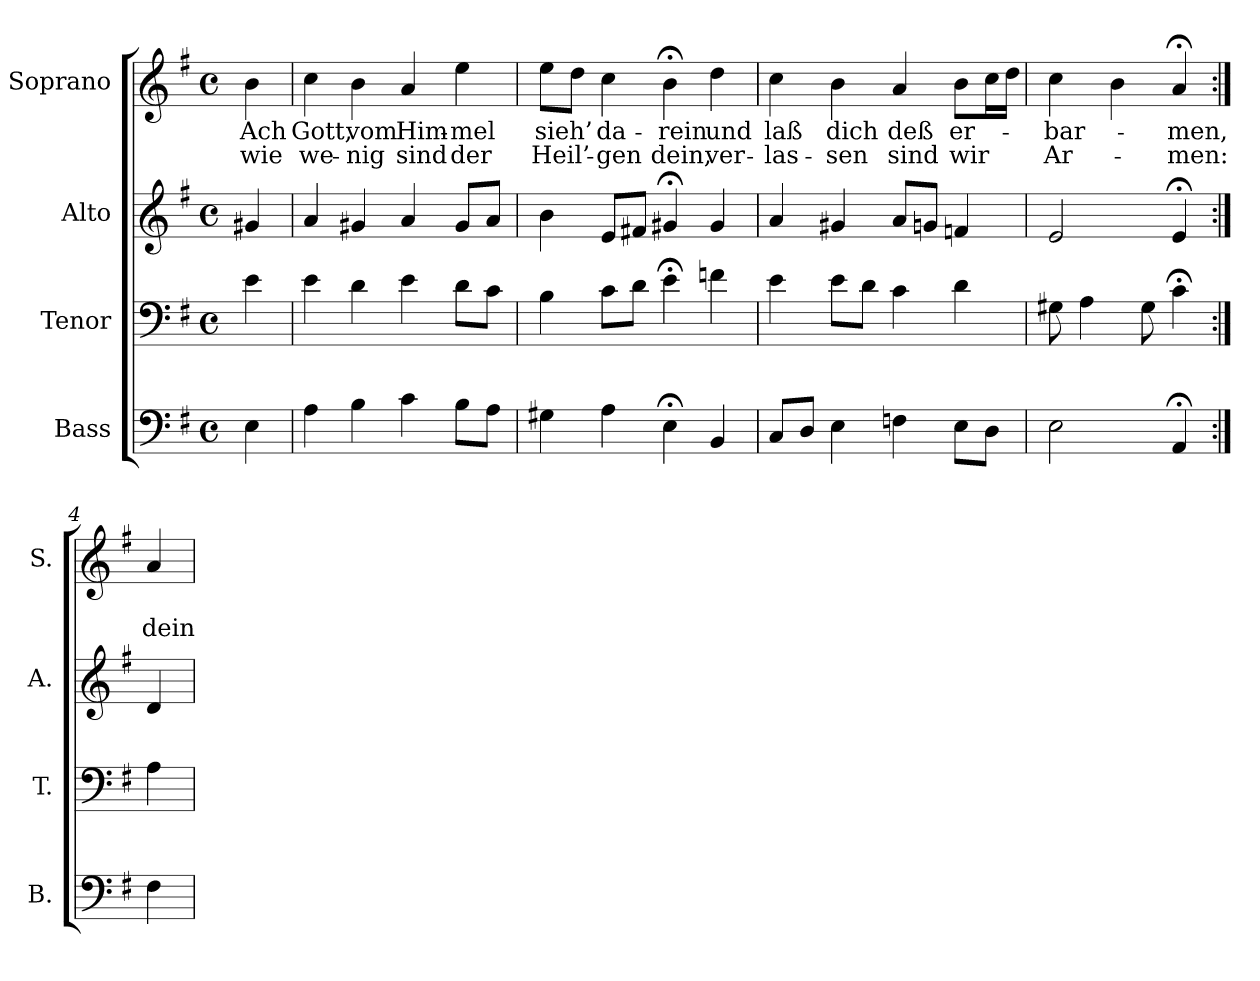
**kern	**kern	**kern	**kern	**text	**text
*part4	*part3	*part2	*part1	*part1	*part1
*staff4	*staff3	*staff2	*staff1	*staff1	*staff1
*I"Bass	*I"Tenor	*I"Alto	*I"Soprano	*	*
*I'B.	*I'T.	*I'A.	*I'S.	*	*
*clefF4	*clefF4	*clefG2	*clefG2	*	*
*k[f#]	*k[f#]	*k[f#]	*k[f#]	*	*
*e:	*e:	*e:	*e:	*	*
*M4/4	*M4/4	*M4/4	*M4/4	*	*
*met(c)	*met(c)	*met(c)	*met(c)	*	*
=	=	=	=	=	=
4E\	4e\	4g#X/	4b\	Ach	wie
=1	=1	=1	=1	=1	=1
4A\	4e\	4a/	4cc\	Gott,	we-
4B\	4d\	4g#X/	4b\	vom	-nig
4c\	4e\	4a/	4a/	Him-	sind
8B\L	8d\L	8g#/L	4ee\	-mel	der
8A\J	8c\J	8a/J	.	.	.
=2	=2	=2	=2	=2	=2
4G#X\	4B\	4b\	8ee\L	sieh’	Heil’-
.	.	.	8dd\J	.	.
4A\	8c\L	8e/L	4cc\	da-	-gen
.	8d\J	8f#X/J	.	.	.
4E;<\	4e;<\	4g#X;</	4b;<\	-rein	dein,
4BB/	4fn\	4g#/	4dd\	und	ver-
=3	=3	=3	=3	=3	=3
8C/L	4e\	4a/	4cc\	laß	-las-
8D/J	.	.	.	.	.
4E\	8e\L	4g#X/	4b\	dich	-sen
.	8d\J	.	.	.	.
4Fn\	4c\	8a/L	4a/	deß	sind
.	.	8gn/J	.	.	.
8E\L	4d\	4fn/	8b\L	er-	wir
8D\J	.	.	16cc\L	.	.
.	.	.	16dd\JJ	.	.
=4	=4	=4	=4	=4	=4
2E\	8G#X\	2e/	4cc\	-bar-	Ar-
.	4A\	.	.	.	.
.	.	.	4b\	.	.
.	8G#\	.	.	.	.
4AA;</	4c;<\	4e;</	4a;</	-men,	-men:
!!LO:LB:g=z
=4a:|!	=4a:|!	=4a:|!	=4a:|!	=4a:|!	=4a:|!
4F#\	4A\	4d/	4a/	.	dein
=	=	=	=	=	=
*-	*-	*-	*-	*-	*-
